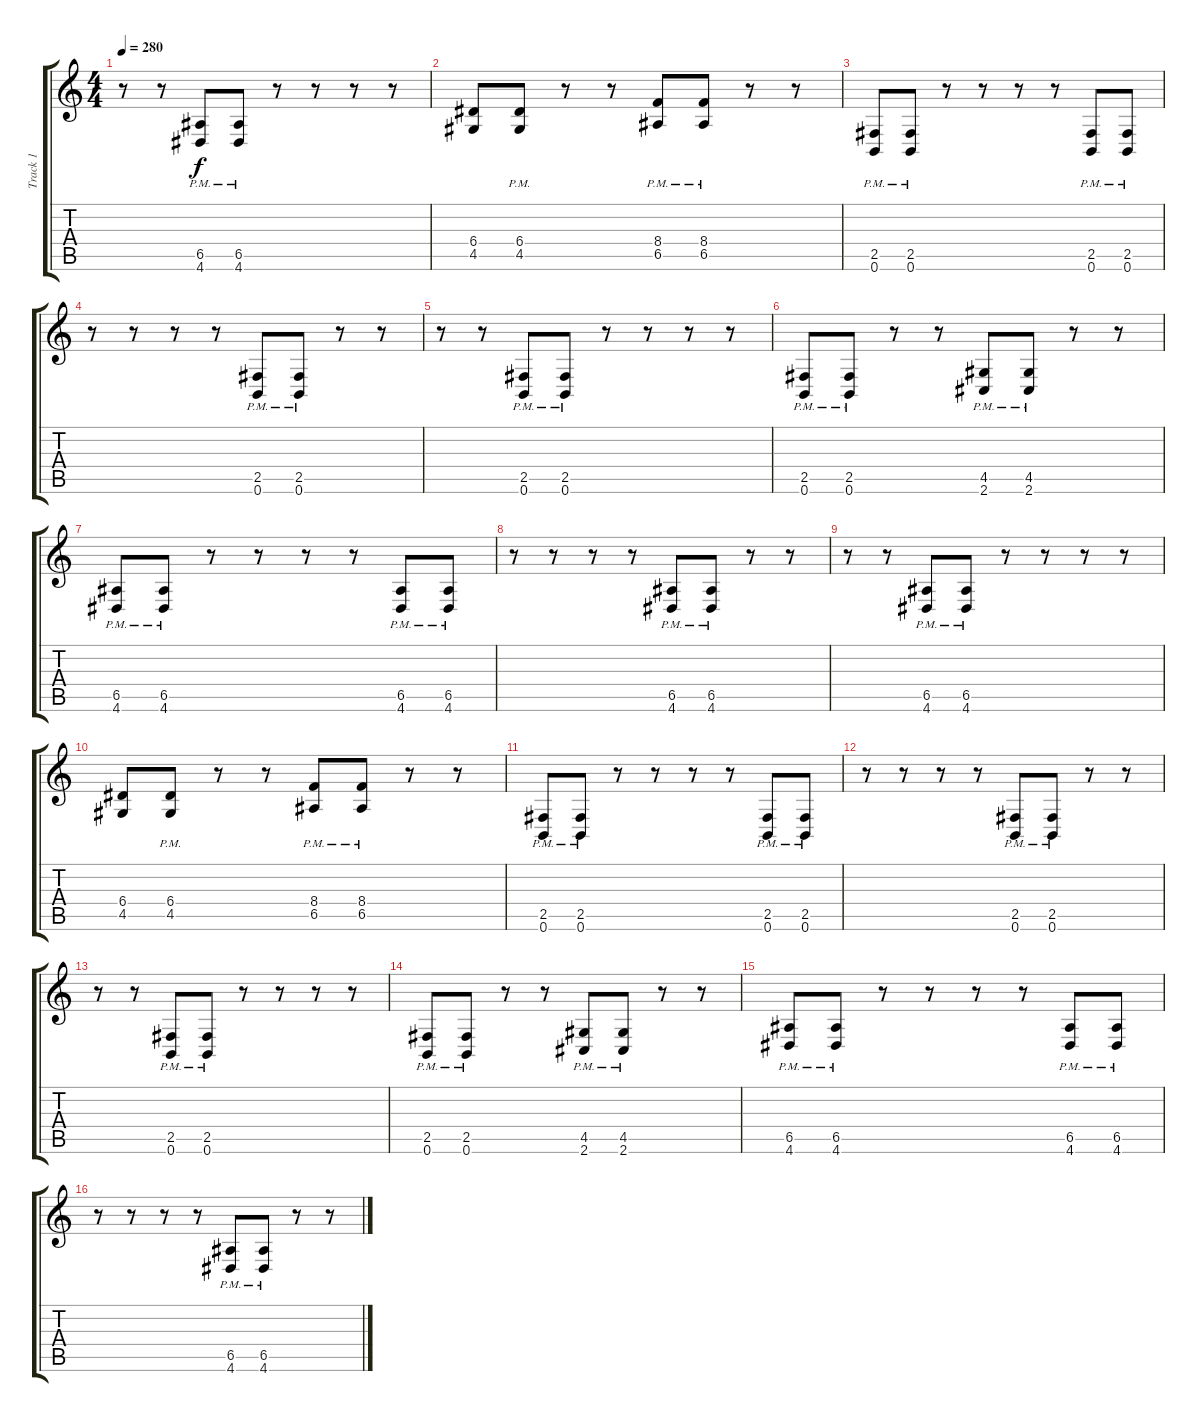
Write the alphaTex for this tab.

\track ("Track 1" "Track 1") {instrument distortionguitar}
\staff {score tabs}
\tuning (B3 Gb3 D3 A2 E2 B1) {hide}
\ts (4 4)
\tempo 280
\clef g2
\ks c
r.8{dy f} r.8 (6.5{pm} 4.6{pm}).8 (6.5{pm} 4.6{pm}).8 r.8 r.8 r.8 r.8 |
(6.4 4.5).8 (6.4 4.5{pm}).8 r.8 r.8 (8.4 6.5{pm}).8 (8.4 6.5{pm}).8 r.8 r.8 |
(2.5{pm} 0.6{pm}).8 (2.5{pm} 0.6{pm}).8 r.8 r.8 r.8 r.8 (2.5{pm} 0.6{pm}).8 (2.5{pm} 0.6{pm}).8 |
r.8 r.8 r.8 r.8 (2.5{pm} 0.6{pm}).8 (2.5{pm} 0.6{pm}).8 r.8 r.8 |
r.8 r.8 (2.5{pm} 0.6{pm}).8 (2.5{pm} 0.6{pm}).8 r.8 r.8 r.8 r.8 |
(2.5{pm} 0.6{pm}).8 (2.5{pm} 0.6{pm}).8 r.8 r.8 (4.5{pm} 2.6{pm}).8 (4.5{pm} 2.6{pm}).8 r.8 r.8 |
(6.5{pm} 4.6{pm}).8 (6.5{pm} 4.6{pm}).8 r.8 r.8 r.8 r.8 (6.5{pm} 4.6{pm}).8 (6.5{pm} 4.6{pm}).8 |
r.8 r.8 r.8 r.8 (6.5{pm} 4.6{pm}).8 (6.5{pm} 4.6{pm}).8 r.8 r.8 |
r.8 r.8 (6.5{pm} 4.6{pm}).8 (6.5{pm} 4.6{pm}).8 r.8 r.8 r.8 r.8 |
(6.4 4.5).8 (6.4 4.5{pm}).8 r.8 r.8 (8.4 6.5{pm}).8 (8.4 6.5{pm}).8 r.8 r.8 |
(2.5{pm} 0.6{pm}).8 (2.5{pm} 0.6{pm}).8 r.8 r.8 r.8 r.8 (2.5{pm} 0.6{pm}).8 (2.5{pm} 0.6{pm}).8 |
r.8 r.8 r.8 r.8 (2.5{pm} 0.6{pm}).8 (2.5{pm} 0.6{pm}).8 r.8 r.8 |
r.8 r.8 (2.5{pm} 0.6{pm}).8 (2.5{pm} 0.6{pm}).8 r.8 r.8 r.8 r.8 |
(2.5{pm} 0.6{pm}).8 (2.5{pm} 0.6{pm}).8 r.8 r.8 (4.5{pm} 2.6{pm}).8 (4.5{pm} 2.6{pm}).8 r.8 r.8 |
(6.5{pm} 4.6{pm}).8 (6.5{pm} 4.6{pm}).8 r.8 r.8 r.8 r.8 (6.5{pm} 4.6{pm}).8 (6.5{pm} 4.6{pm}).8 |
r.8 r.8 r.8 r.8 (6.5{pm} 4.6{pm}).8 (6.5{pm} 4.6{pm}).8 r.8 r.8
